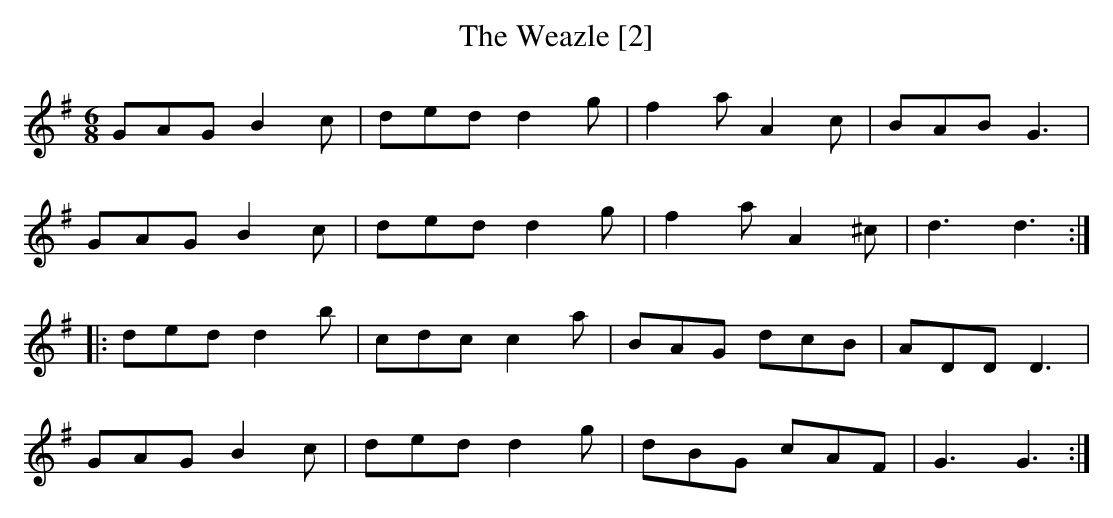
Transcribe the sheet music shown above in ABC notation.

X:1
T:Weazle [2], The
M:6/8
L:1/8
K:G
GAG B2c | ded d2g | f2a A2c | BAB G3 |
GAG B2c | ded d2g | f2a A2^c | d3 d3 :|
|: ded d2b | cdc c2a | BAG dcB | ADD D3 |
GAG B2c | ded d2g | dBG cAF | G3 G3 :|
